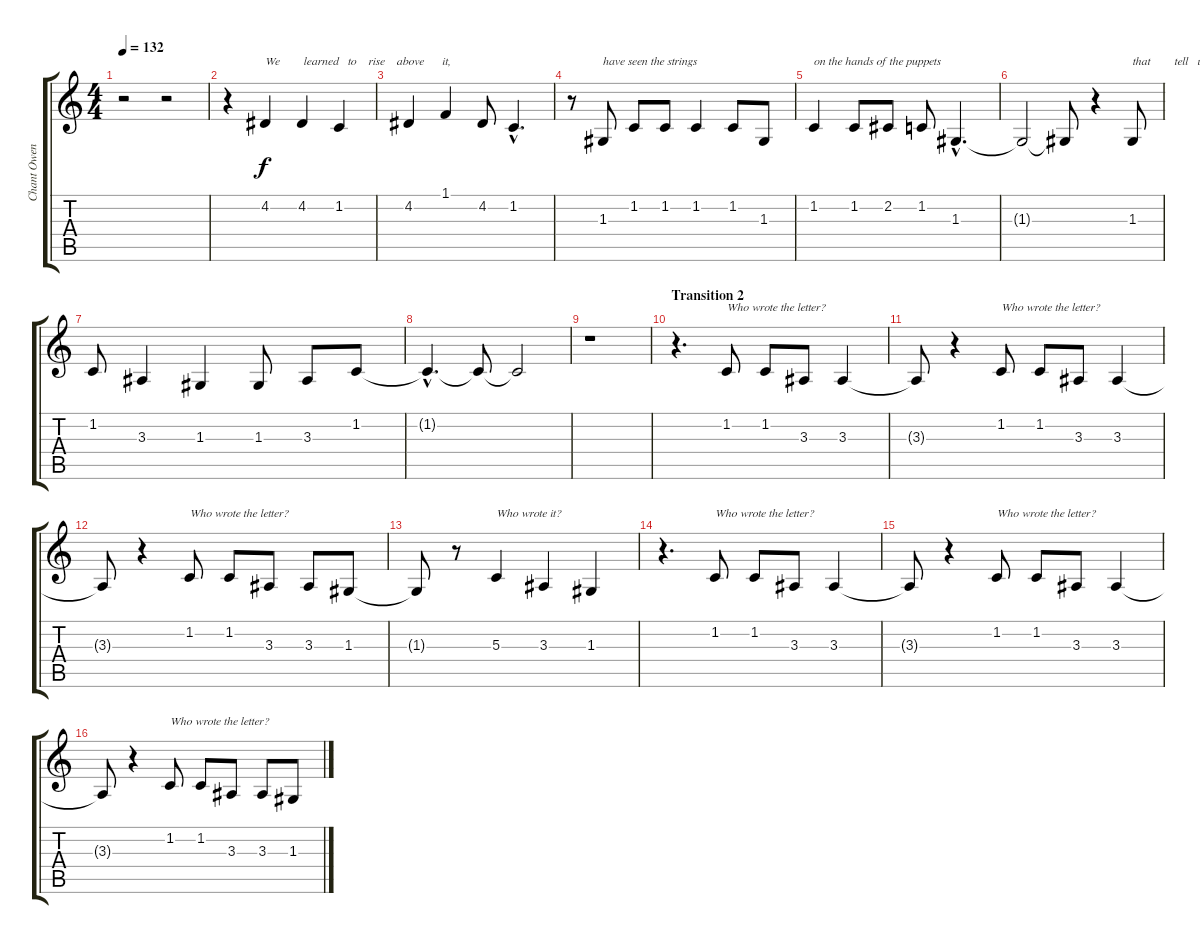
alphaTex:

\track ("Chant Owen" "Chant Owen") {instrument lead8bassandlead}
\staff {score tabs}
\tuning (E4 B3 G3 D3 A2 E2) {hide}
\ts (4 4)
\tempo 132
\clef g2
\ks c
r.2{dy f} r.2 |
r.4 4.2.4{txt "We        learned   to    rise    above      it,"} 4.2.4 1.2.4 |
4.2.4 1.1.4 4.2.8 1.2{hac}.4{d} |
r.8 1.3.8{txt "have seen the strings"} 1.2.8 1.2.8 1.2.4 1.2.8 1.3.8 |
1.2.4{txt "on the hands of the puppets"} 1.2.8 2.2.8 1.2.8 1.3{hac}.4{d} |
1.3{t}.2 1.3{t}.8 r.4 1.3.8{txt "that        tell   us   how   to    behave."} |
1.2.8 3.3.4 1.3.4 1.3.8 3.3.8 1.2.8 |
1.2{hac t}.4{d} 1.2{t}.8 1.2{t}.2 |
r.1 |
\section ("" "Transition 2")
r.4{d volume 11} 1.2.8{txt "Who wrote the letter?"} 1.2.8 3.3.8 3.3.4 |
3.3{t}.8 r.4 1.2.8{txt "Who wrote the letter?"} 1.2.8 3.3.8 3.3.4 |
3.3{t}.8 r.4 1.2.8{txt "Who wrote the letter?"} 1.2.8 3.3.8 3.3.8 1.3.8 |
1.3{t}.8 r.8 5.3.4{txt "Who wrote it?"} 3.3.4 1.3.4 |
r.4{d} 1.2.8{txt "Who wrote the letter?"} 1.2.8 3.3.8 3.3.4 |
3.3{t}.8 r.4 1.2.8{txt "Who wrote the letter?"} 1.2.8 3.3.8 3.3.4 |
3.3{t}.8 r.4 1.2.8{txt "Who wrote the letter?"} 1.2.8 3.3.8 3.3.8 1.3.8
